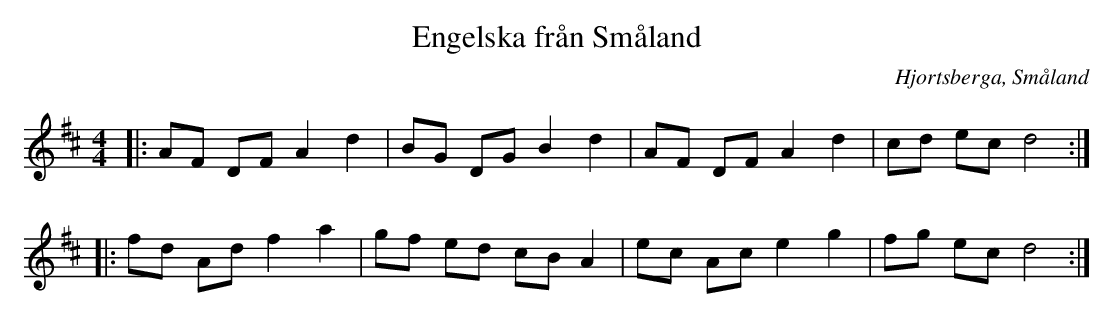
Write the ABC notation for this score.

X:1
T:Engelska från Småland
O:Hjortsberga, Småland
M:4/4
L:1/8
K:D
|:AF DF A2 d2 | BG DG B2 d2 | AF DF A2 d2 | cd ec d4 :|
|:fd Ad f2 a2 | gf ed cB A2 | ec Ac e2 g2 | fg ec d4 :|
